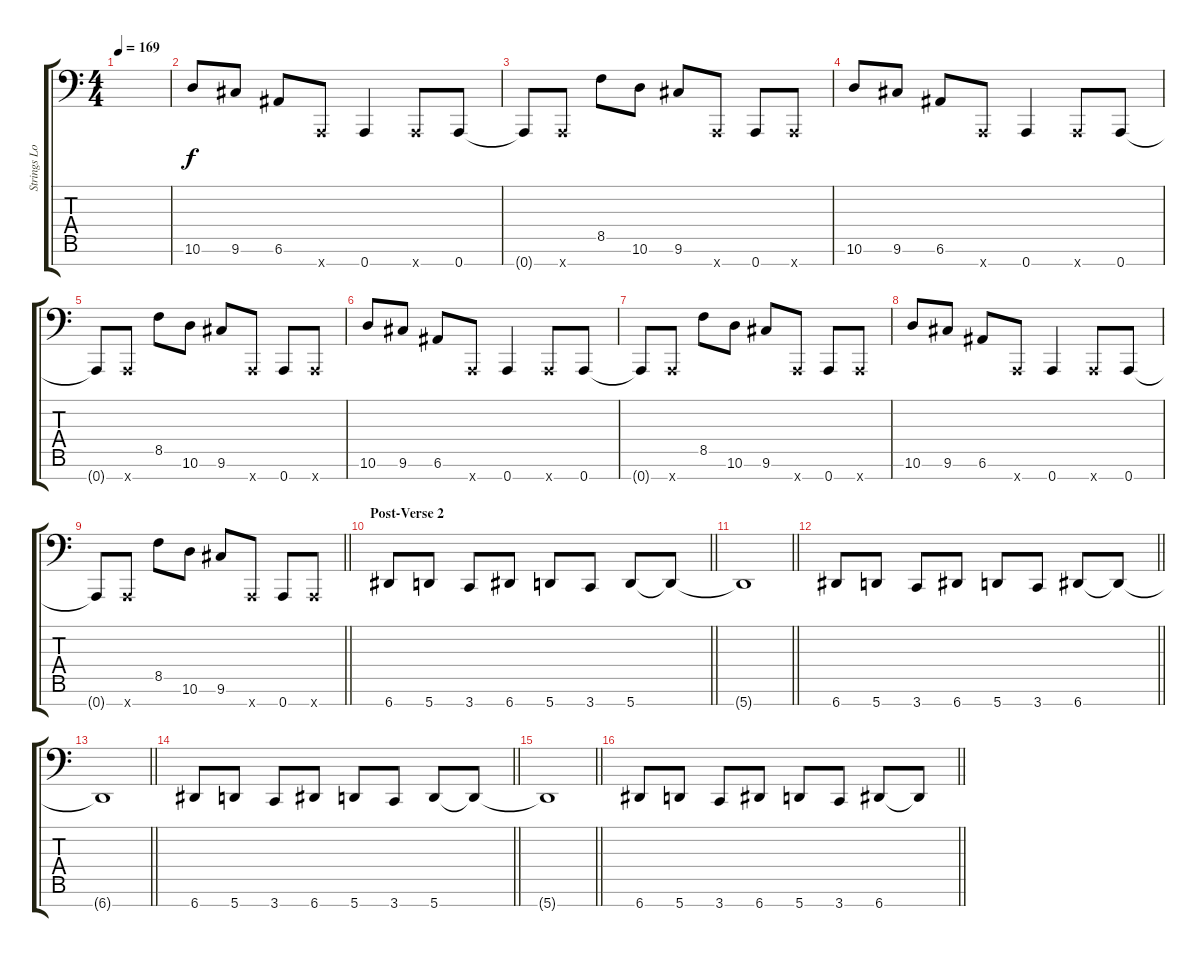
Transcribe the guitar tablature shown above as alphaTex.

\track ("Strings Low" "Strings Lo") {instrument stringensemble1}
\staff {score tabs}
\tuning (E4 B3 G3 D3 A2 E2 A1) {hide}
\ts (4 4)
\tempo 169
\clef f4
\ks c
|
10.6.8 9.6.8 6.6.8 0.7{x}.8 0.7.4 0.7{x}.8 0.7.8 |
0.7{t}.8 0.7{x}.8 8.5.8 10.6.8 9.6.8 0.7{x}.8 0.7.8 0.7{x}.8 |
10.6.8 9.6.8 6.6.8 0.7{x}.8 0.7.4 0.7{x}.8 0.7.8 |
0.7{t}.8 0.7{x}.8 8.5.8 10.6.8 9.6.8 0.7{x}.8 0.7.8 0.7{x}.8 |
10.6.8 9.6.8 6.6.8 0.7{x}.8 0.7.4 0.7{x}.8 0.7.8 |
0.7{t}.8 0.7{x}.8 8.5.8 10.6.8 9.6.8 0.7{x}.8 0.7.8 0.7{x}.8 |
10.6.8 9.6.8 6.6.8 0.7{x}.8 0.7.4 0.7{x}.8 0.7.8 |
\barLineRight lightlight
0.7{t}.8 0.7{x}.8 8.5.8 10.6.8 9.6.8 0.7{x}.8 0.7.8 0.7{x}.8 |
\section ("" "Post-Verse 2")
\barLineRight lightlight
6.7.8 5.7.8 3.7.8 6.7.8 5.7.8 3.7.8 5.7.8 5.7{t}.8 |
\barLineRight lightlight
5.7{t}.1 |
\barLineRight lightlight
6.7.8 5.7.8 3.7.8 6.7.8 5.7.8 3.7.8 6.7.8 6.7{t}.8 |
\barLineRight lightlight
6.7{t}.1 |
\barLineRight lightlight
6.7.8 5.7.8 3.7.8 6.7.8 5.7.8 3.7.8 5.7.8 5.7{t}.8 |
\barLineRight lightlight
5.7{t}.1 |
\barLineRight lightlight
6.7.8 5.7.8 3.7.8 6.7.8 5.7.8 3.7.8 6.7.8 6.7{t}.8
